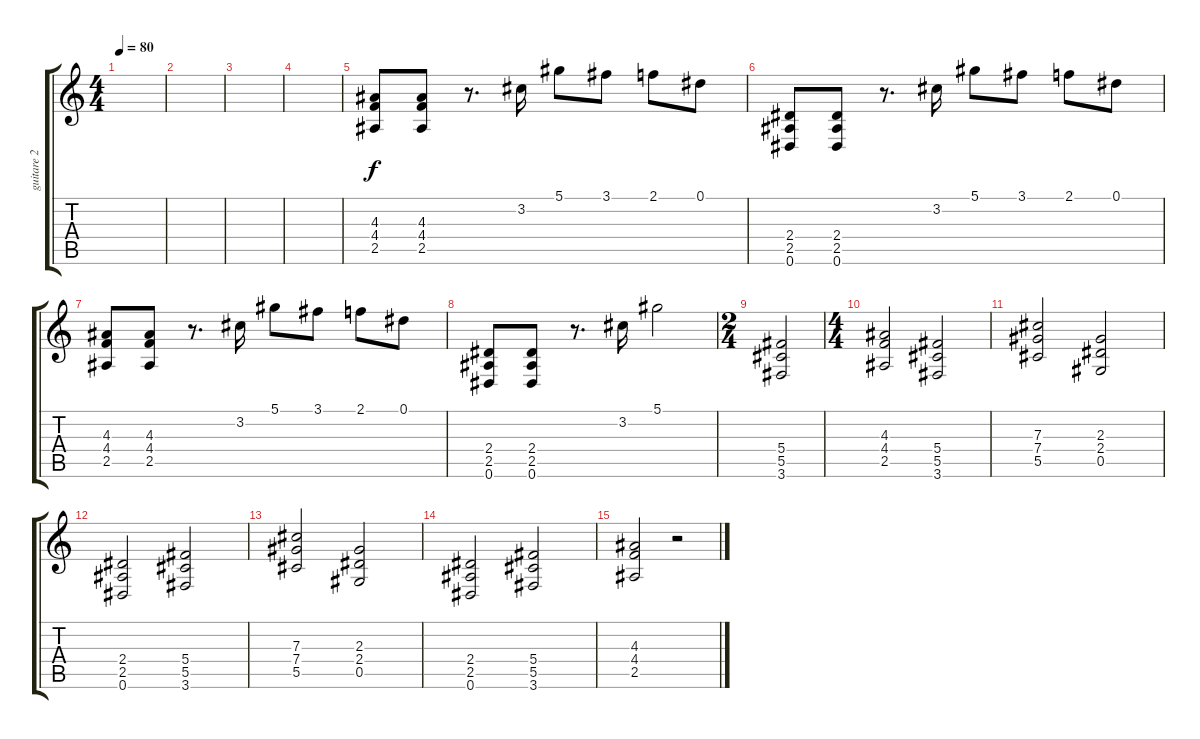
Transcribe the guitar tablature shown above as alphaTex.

\track ("guitare 2" "guitare 2") {instrument distortionguitar}
\staff {score tabs}
\tuning (Eb4 Bb3 Gb3 Db3 Ab2 Eb2) {hide}
\ts (4 4)
\tempo 80
\clef g2
\ks c
|
|
|
|
(4.3 4.4 2.5).8 (4.3 4.4 2.5).8 r.8{d} 3.2.16 5.1.8 3.1.8 2.1.8 0.1.8 |
(2.4 2.5 0.6).8 (2.4 2.5 0.6).8 r.8{d} 3.2.16 5.1.8 3.1.8 2.1.8 0.1.8 |
(4.3 4.4 2.5).8 (4.3 4.4 2.5).8 r.8{d} 3.2.16 5.1.8 3.1.8 2.1.8 0.1.8 |
(2.4 2.5 0.6).8 (2.4 2.5 0.6).8 r.8{d} 3.2.16 5.1.2 |
\ts (2 4)
(5.4 5.5 3.6).2 |
\ts (4 4)
(4.3 4.4 2.5).2 (5.4 5.5 3.6).2 |
(7.3 7.4 5.5).2 (2.3 2.4 0.5).2 |
(2.4 2.5 0.6).2 (5.4 5.5 3.6).2 |
(7.3 7.4 5.5).2 (2.3 2.4 0.5).2 |
(2.4 2.5 0.6).2 (5.4 5.5 3.6).2 |
(4.3 4.4 2.5).2 r.2
